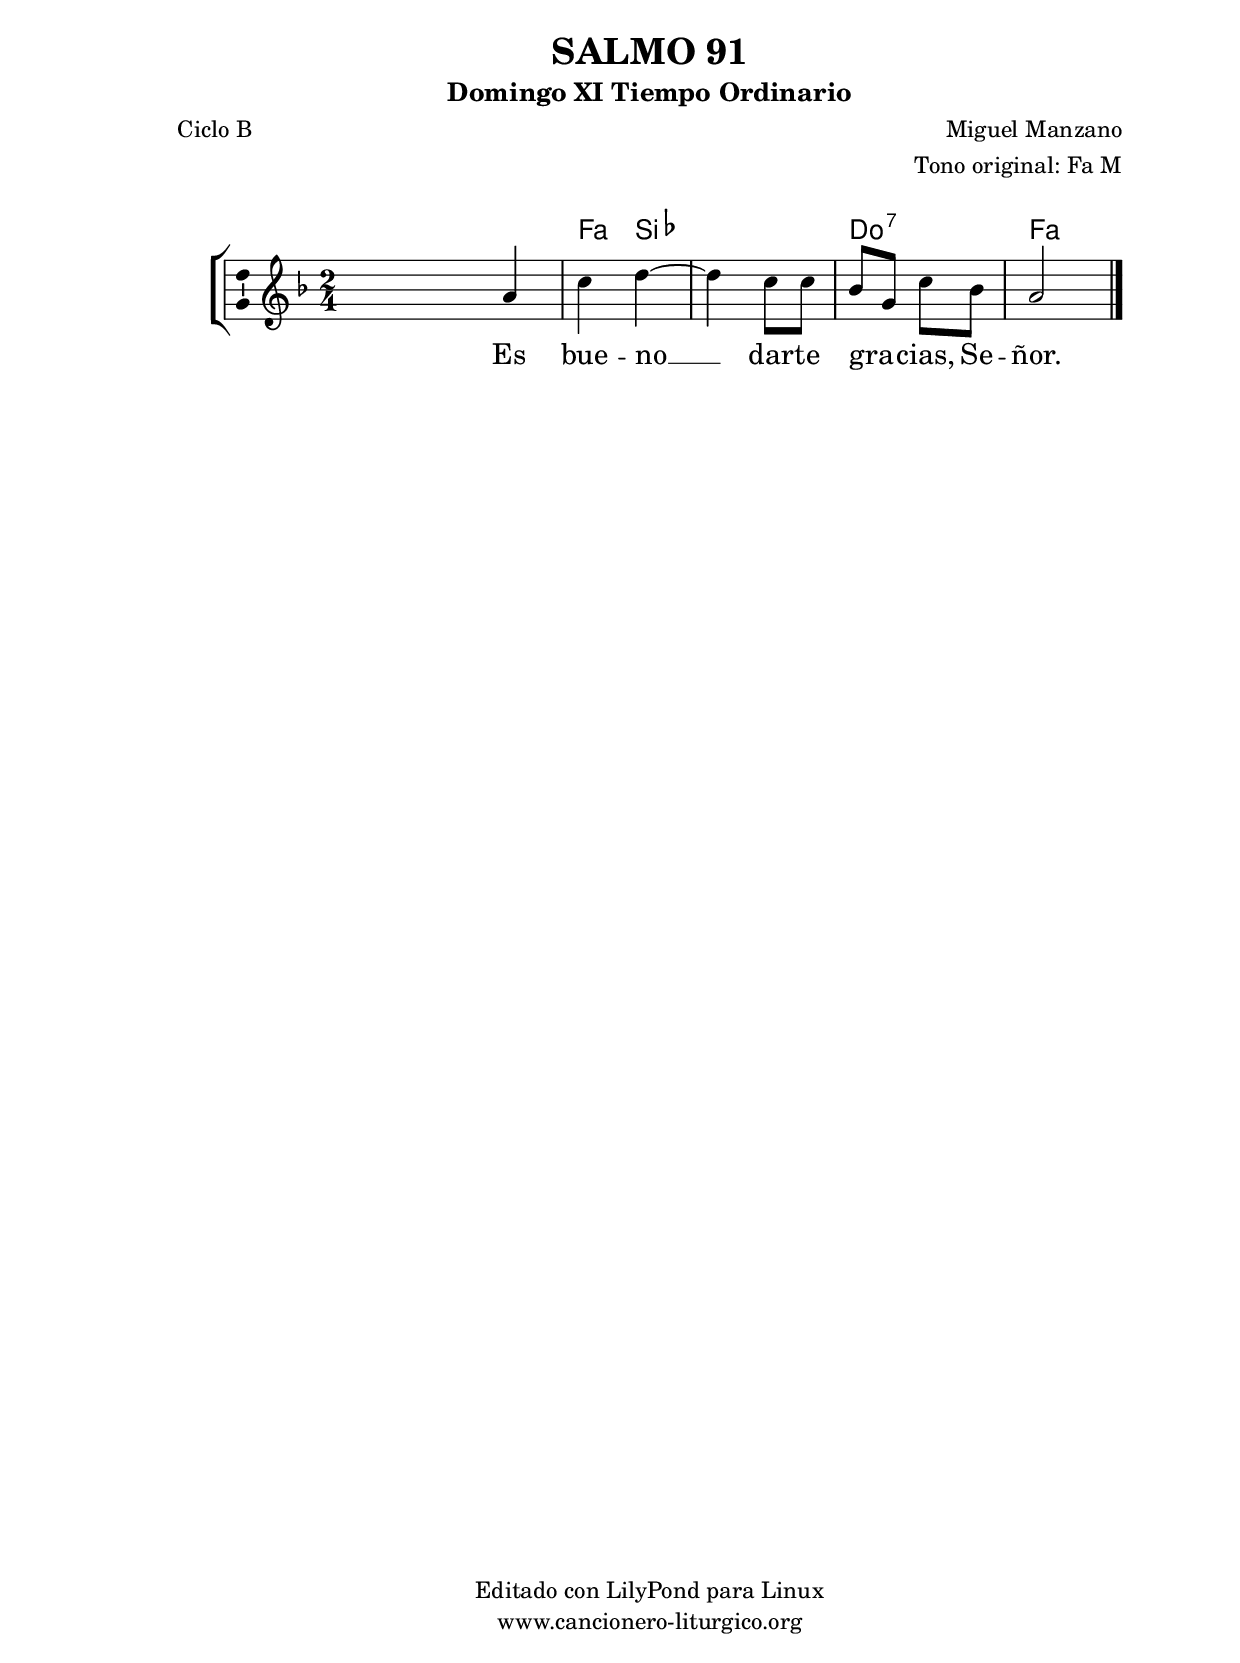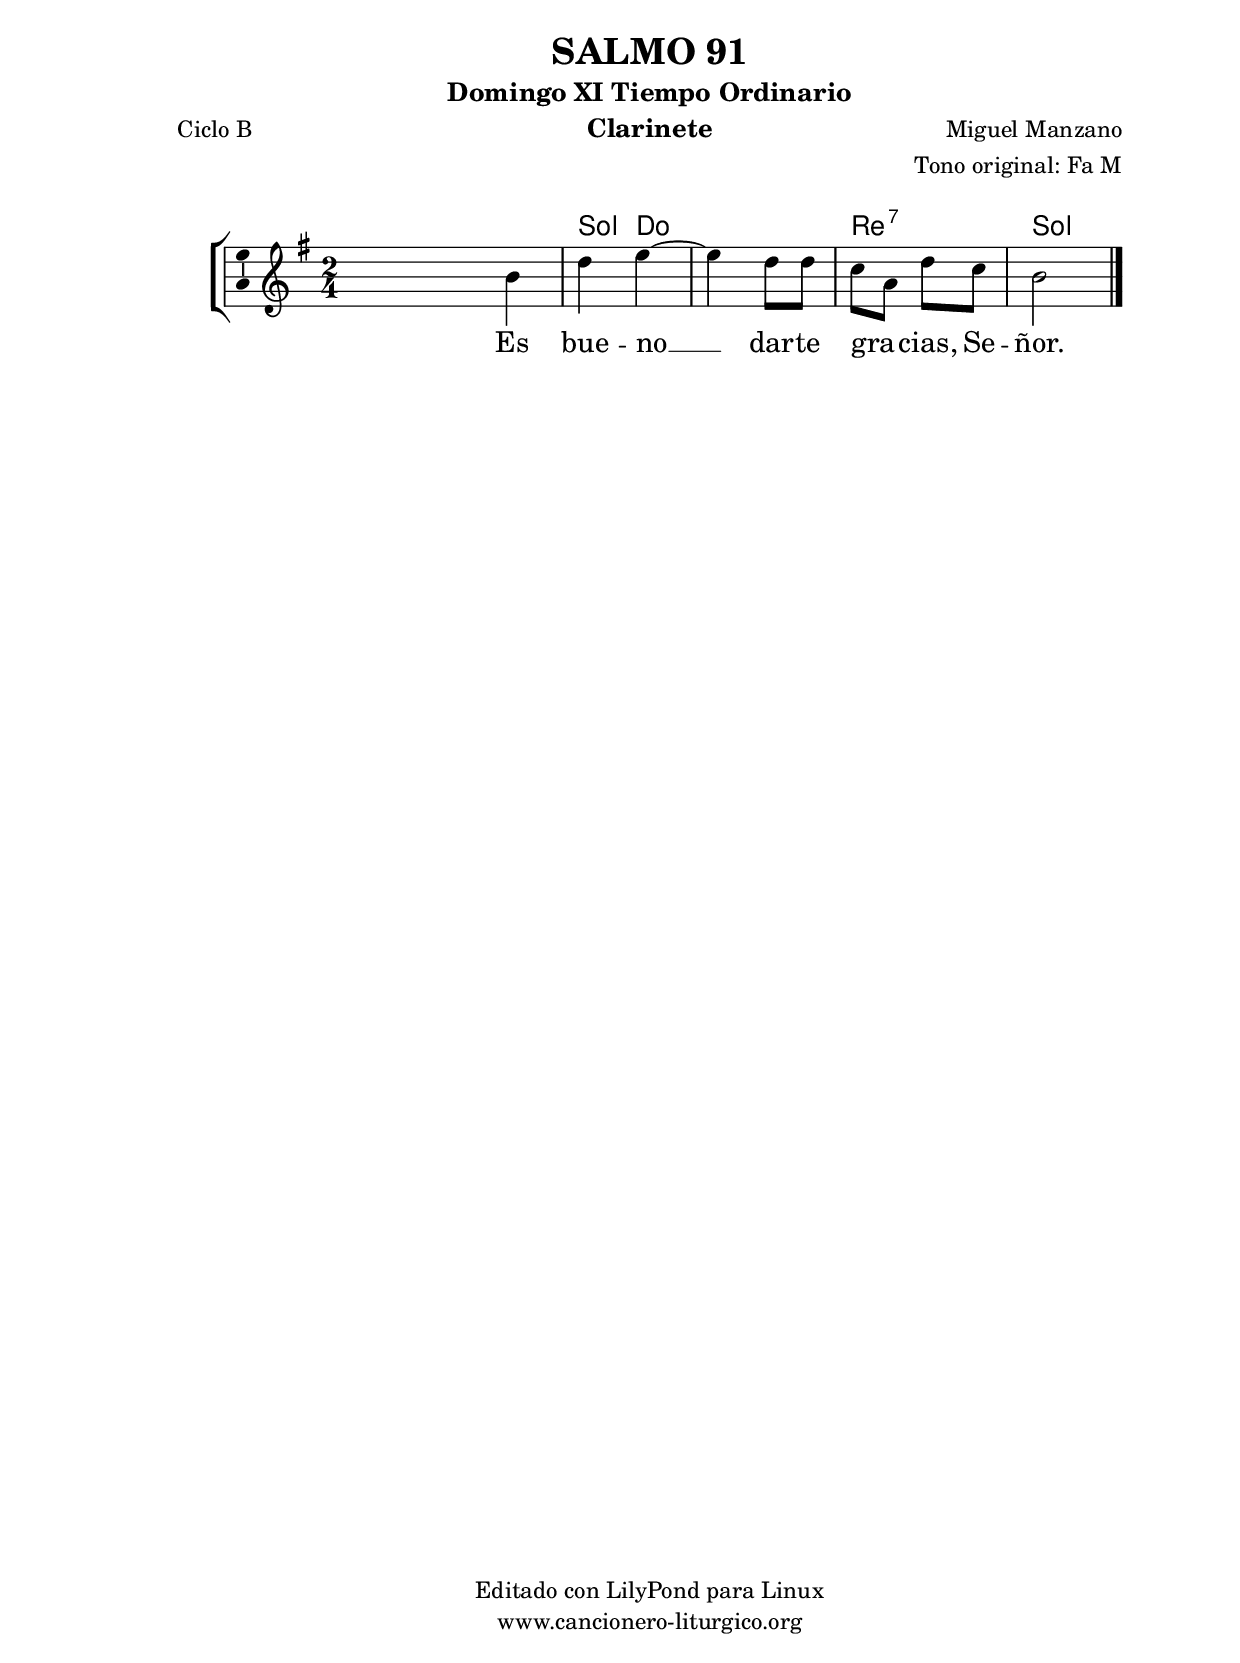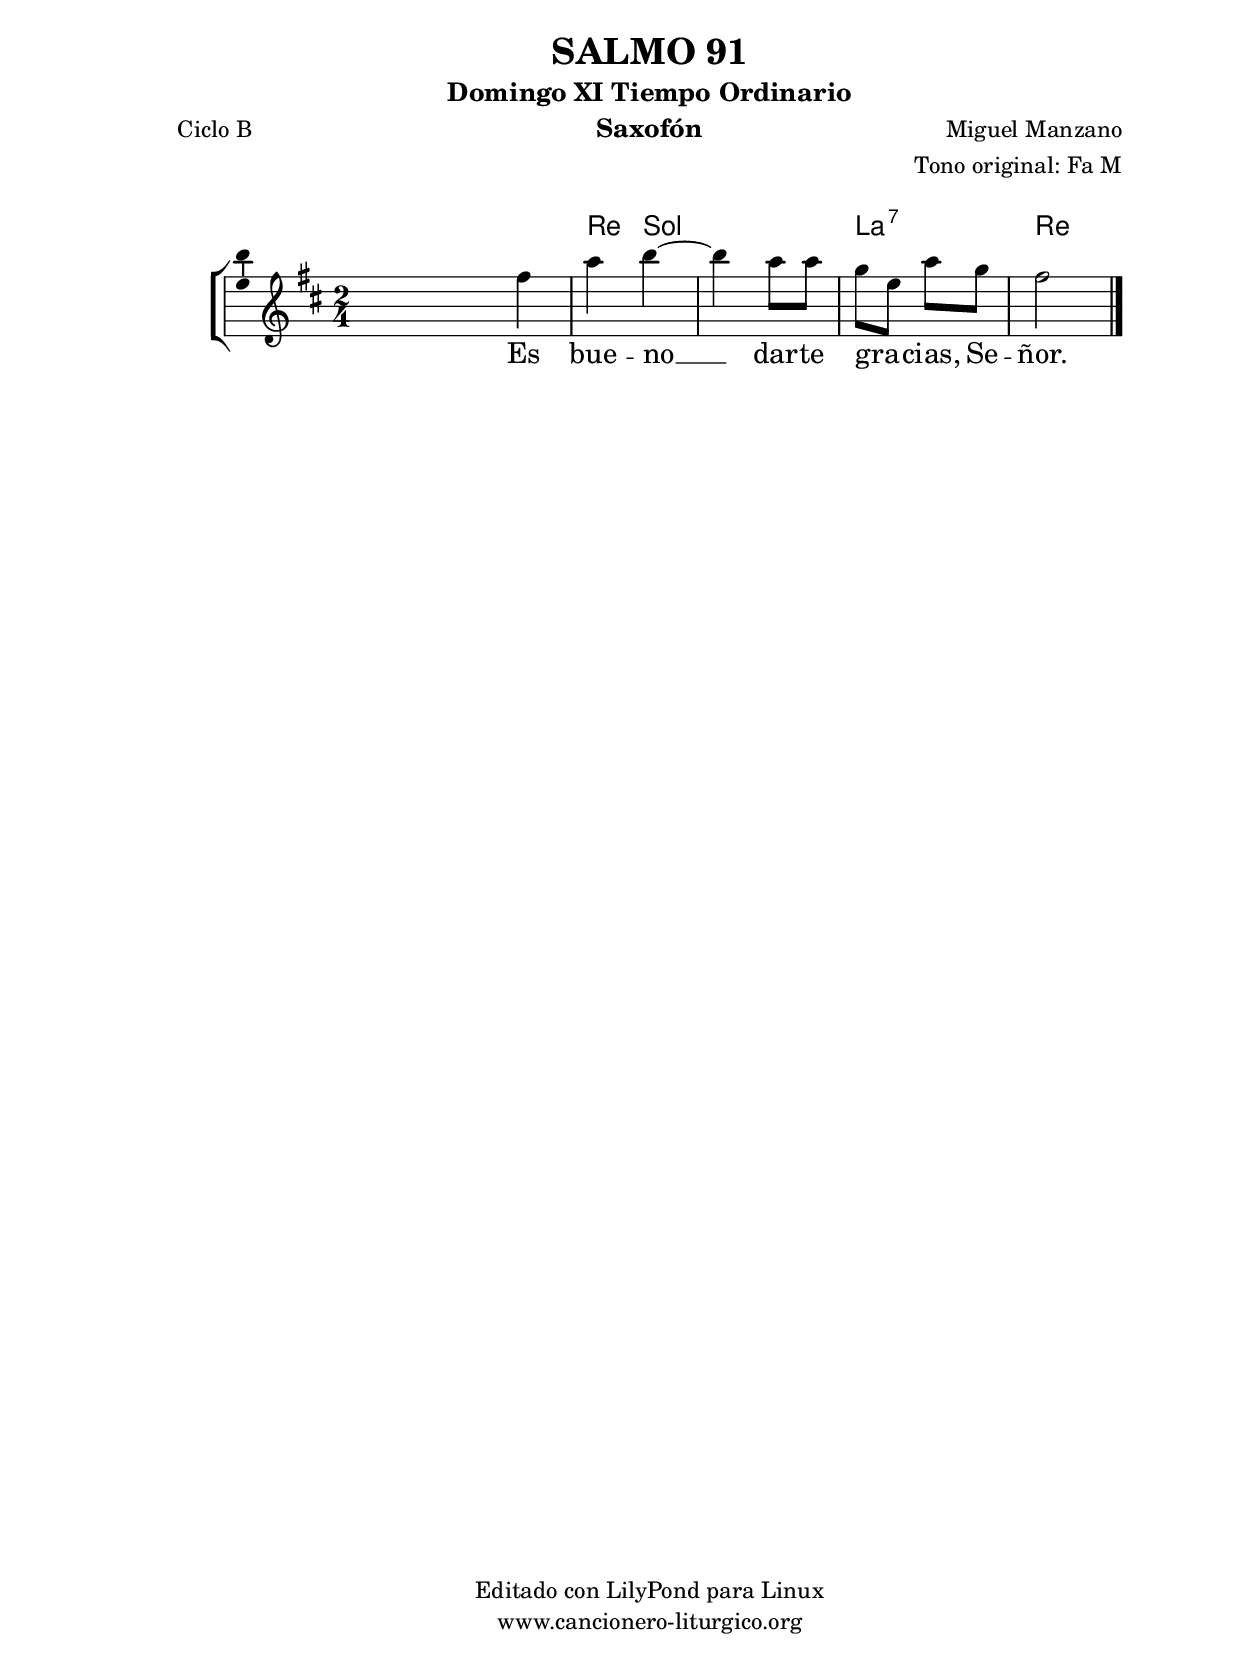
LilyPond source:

%
%para convertir .midi en .wav:
%timidity filename.midi -Ow -o finename.wav
%
%
%Para convertir de .wav a .mp3:
%lame -h -m j filename.wav
%
%
%para escuchar el midi:
%timidity nombrefichero.midi
%


%versión de lilypond para la que se ha escrito esta partitura:
\version "2.16.0"

	%Tamaño papel
	#(set-default-paper-size "a4")
	%Tamaño partitura
	#(set-global-staff-size 20)
	%No responde al pulsar sobre una nota
	#(ly:set-option 'point-and-click #f)

%parámetros del encabezamiento:
\header {
	title = "SALMO 91"
	subtitle = "Domingo XI Tiempo Ordinario"
	composer = "Miguel Manzano"
	poet = "Ciclo B"
	meter = ""
	arranger = "Tono original: Fa M"
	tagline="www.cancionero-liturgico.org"
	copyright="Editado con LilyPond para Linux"
	}

%parámetros asociados al papel:
\paper  {
	oddHeaderMarkup = \markup {\fill-line { \on-the-fly #not-first-page \fromproperty #'header:title \on-the-fly #not-first-page \fromproperty #'header:composer }}
	evenHeaderMarkup = \markup {\fill-line { \fromproperty #'header:composer \fromproperty #'header:title }}
	#(set-paper-size "a4")
	print-page-number = ##f
	first-page-number = 1
	print-first-page-number = ##f
%	head-separation = 3.0 \cm
	top-margin = 2.0 \cm
	bottom-margin = 0.5\cm
%%%	bottom-margin = -1.0\cm
	left-margin = 3.0 \cm
	line-width = 16.0 \cm 
	indent = 8\mm
	interscoreline = 2.\mm
	between-system-space = 15\mm
%	para que las partituras no llenen la hoja:
	ragged-bottom = ##t
%	idem para la última hoja:
	ragged-last-bottom = ##f
%	para que las partituras llenen el ancho del papel:
	ragged-last = ##f
	after-title-space = 2.5 \cm
%page-count=1
%system-count=8

	%Flexible Vertical Spacing
%	markup-markup-spacing =
%	#'((basic-distance . 15) (minimum-distance . 15) (padding . 3))
	markup-system-spacing =
	#'((basic-distance . 15) (minimum-distance . 15) (padding . 3))
	system-system-spacing =
	#'((basic-distance . 15) (minimum-distance . 15) (padding . 3))
	score-system-spacing =
	#'((basic-distance . 15) (minimum-distance . 15) (padding . 5))
%	top-system-spacing = % header
%	#'((basic-distance . 8) (minimum-distance . 0) (padding . 3))
%	top-markup-spacing =
%	#'((basic-distance . 20) (minimum-distance . 20) (padding . 3))
	last-bottom-spacing = % footer
	#'((basic-distance . 5) (minimum-distance . 5) (padding . 3))
%	score-markup-spacing =
%	#'((basic-distance . 16) (minimum-distance . 13) (padding . 3))

	}


%parámetros que afectan a toda la partitura:
global =  {
	%clave de sol (G):
	\clef G
	%armadura:
%	\transpose a c'
	\key f \major
	\tempo 4=80
	\set Score.tempoHideNote = ##t
	}


acordes = {
	\italianChords
	\chordmode {
%	\transpose a c'
{
s2
f4 bes s2 c:7 f
	}
	}
}


melodia = 
%	\transpose a c'
{
	\relative c''{
	\time 2/4

s4 a4
c4 d~
d4 c8 c
bes8 g c bes
a2

	\bar "|."
	}
	}


texto = \lyricmode {
Es bue -- no __ dar -- te gra -- _ cias, Se -- ñor.
	}


acordesStaff = \context ChordNames = acordesStaff <<
	\set chordChanges = ##t
	\acordes
	>>


vozStaff = \context Voice = vozStaff
\with {\consists "Ambitus_engraver"}
<<
%	\set Staff.instrumentName = ""
%	\set Staff.shortInstrumentName = ""
%	\set Staff.midiInstrument = #"clarinet"
%	\set Staff.midiInstrument = #"cello"
%	\set Staff.midiInstrument = #"flute"
	\set Staff.midiInstrument = #"electric guitar (jazz)"
%	\set Staff.midiInstrument = #"english horn"
%	\set Staff.midiInstrument = #"violin"
%	\set Staff.midiInstrument = #"glockenspiel"
	\set Staff.midiMinimumVolume = #0.7
	\set Staff.midiMaximumVolume = #0.9
	\global
	\melodia
	>>


textoStaff = \context Lyrics = textoStaff <<
	\lyricsto vozStaff \texto
	>>

\book {
	\score {
		\context ChoirStaff {
			\override StaffGroup.SystemStartBracket #'collapse-height = #1
			\override Score.SystemStartBar #'collapse-height = #1
			<<
			\acordesStaff
			\vozStaff
			\textoStaff
			>>
			}
		\layout {
	    		\context {
				\Lyrics
				\override LyricText #'font-size = #2
				}
	   		 \context {
				\Score
				%fontSize = #3
				\override StaffSymbol #'staff-space = #(magstep +3)
				%\override Beam #'thickness = #0.55
				%\override SpacingSpanner #'spacing-increment = #1.0
				%\override Slur #'height-limit = #1.5
				}
			}
		}
	\score {
		\unfoldRepeats
		\context ChoirStaff {
			<<
			\acordesStaff
			\vozStaff
			>>
			}
		\midi {
	  		\context {
	  			\Score
				tempoWholesPerMinute = #(ly:make-moment 70 4)
				}
			}
		}
	}

%Partitura para clarinete
#(define output-suffix "C")
\book {
	\header{
		instrument = "Clarinete"
		}
	\score {
		\context ChoirStaff {
			\override StaffGroup.SystemStartBracket #'collapse-height = #1
			\override Score.SystemStartBar #'collapse-height = #1
\transpose c d
			<<
			\acordesStaff
			\vozStaff
			\textoStaff
			>>
			}
		\layout {
	    		\context {
				\Lyrics
				\override LyricText #'font-size = #2
				}
	   		 \context {
				\Score
				%fontSize = #3
				\override StaffSymbol #'staff-space = #(magstep +3)
				%\override Beam #'thickness = #0.55
				%\override SpacingSpanner #'spacing-increment = #1.0
				%\override Slur #'height-limit = #1.5
				}
			}
		}
	}

%Partitura para saxofón
#(define output-suffix "S")
\book {
	\header{
		instrument = "Saxofón"
		}
	\score {
		\context ChoirStaff {
			\override StaffGroup.SystemStartBracket #'collapse-height = #1
			\override Score.SystemStartBar #'collapse-height = #1
\transpose c a
			<<
			\acordesStaff
			\vozStaff
			\textoStaff
			>>
			}
		\layout {
	    		\context {
				\Lyrics
				\override LyricText #'font-size = #2
				}
	   		 \context {
				\Score
				%fontSize = #3
				\override StaffSymbol #'staff-space = #(magstep +3)
				%\override Beam #'thickness = #0.55
				%\override SpacingSpanner #'spacing-increment = #1.0
				%\override Slur #'height-limit = #1.5
				}
			}
		}
	}

